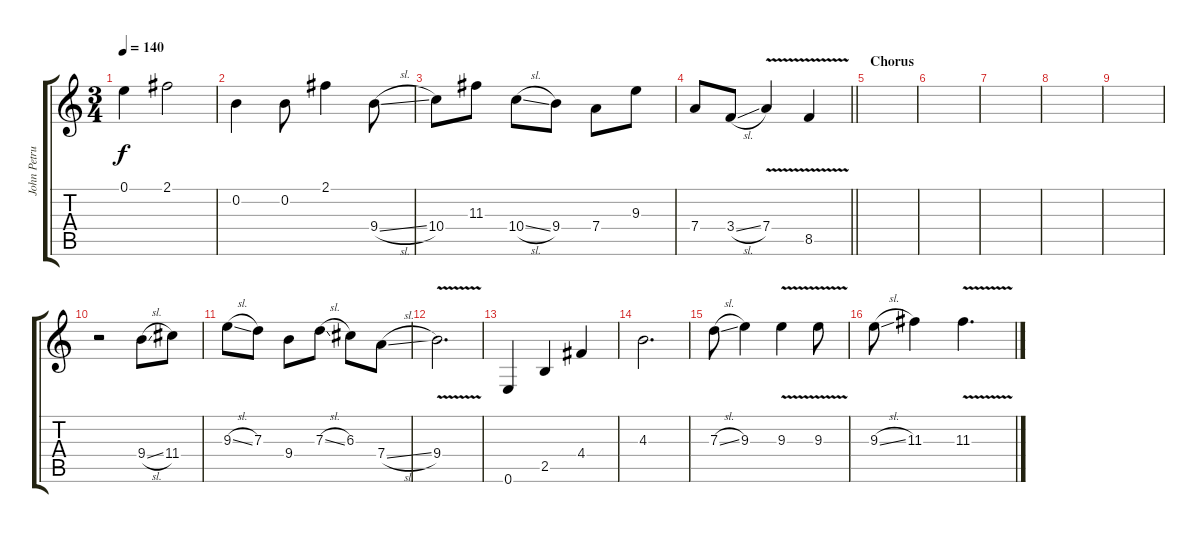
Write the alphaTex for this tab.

\track ("John Petrucci  II" "John Petru") {instrument electricguitarjazz}
\staff {score tabs}
\tuning (E4 B3 G3 D3 A2 E2) {hide}
\ts (3 4)
\tempo 140
\clef g2
\ks c
0.1.4{dy f} 2.1.2 |
0.2.4 0.2.8 2.1.4 9.4{sl}.8 |
10.4.8 11.3.8 10.4{sl}.8 9.4.8 7.4.8 9.3.8 |
\barLineRight lightlight
7.4.8 3.4{sl}.8 7.4{v}.4 8.5{v}.4 |
\section ("" "Chorus")
|
|
|
|
|
r.2 9.4{sl}.8 11.4.8 |
9.3{sl}.8 7.3.8 9.4.8 7.3{sl}.8 6.3.8 7.4{sl}.8 |
9.4{v}.2{d} |
0.6.4 2.5.4 4.4.4 |
4.3.2{d} |
7.3{sl}.8 9.3.4 9.3{v}.4 9.3{v}.8 |
9.3{sl}.8 11.3.4 11.3{v}.4{d}
